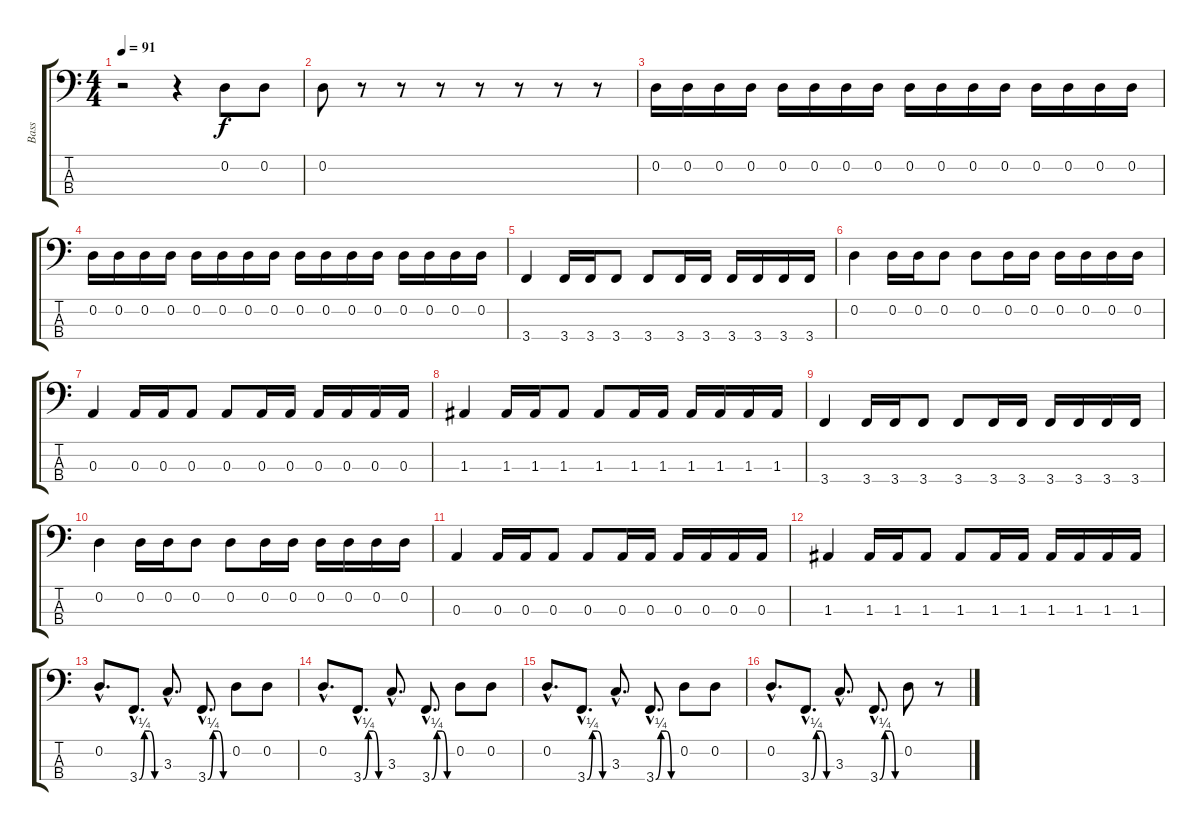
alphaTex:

\track ("Bass" "Bass") {instrument electricbasspick}
\staff {score tabs}
\tuning (G2 D2 A1 D1) {hide}
\ts (4 4)
\tempo 91
\clef f4
\ks c
r.2{dy f} r.4 0.2.8 0.2.8 |
0.2.8 r.8 r.8 r.8 r.8 r.8 r.8 r.8 |
0.2.16 0.2.16 0.2.16 0.2.16 0.2.16 0.2.16 0.2.16 0.2.16 0.2.16 0.2.16 0.2.16 0.2.16 0.2.16 0.2.16 0.2.16 0.2.16 |
0.2.16 0.2.16 0.2.16 0.2.16 0.2.16 0.2.16 0.2.16 0.2.16 0.2.16 0.2.16 0.2.16 0.2.16 0.2.16 0.2.16 0.2.16 0.2.16 |
3.4.4 3.4.16 3.4.16 3.4.8 3.4.8 3.4.16 3.4.16 3.4.16 3.4.16 3.4.16 3.4.16 |
0.2.4 0.2.16 0.2.16 0.2.8 0.2.8 0.2.16 0.2.16 0.2.16 0.2.16 0.2.16 0.2.16 |
0.3.4 0.3.16 0.3.16 0.3.8 0.3.8 0.3.16 0.3.16 0.3.16 0.3.16 0.3.16 0.3.16 |
1.3.4 1.3.16 1.3.16 1.3.8 1.3.8 1.3.16 1.3.16 1.3.16 1.3.16 1.3.16 1.3.16 |
3.4.4 3.4.16 3.4.16 3.4.8 3.4.8 3.4.16 3.4.16 3.4.16 3.4.16 3.4.16 3.4.16 |
0.2.4 0.2.16 0.2.16 0.2.8 0.2.8 0.2.16 0.2.16 0.2.16 0.2.16 0.2.16 0.2.16 |
0.3.4 0.3.16 0.3.16 0.3.8 0.3.8 0.3.16 0.3.16 0.3.16 0.3.16 0.3.16 0.3.16 |
1.3.4 1.3.16 1.3.16 1.3.8 1.3.8 1.3.16 1.3.16 1.3.16 1.3.16 1.3.16 1.3.16 |
0.2{hac}.8{d volume 16} 3.4{be (custom 0 0 15 1 30 1 45 0 60 0) hac}.8{d} 3.3{hac}.8{d} 3.4{be (custom 0 0 15 1 30 1 45 0 60 0) hac}.8{d} 0.2.8 0.2.8 |
0.2{hac}.8{d} 3.4{be (custom 0 0 15 1 30 1 45 0 60 0) hac}.8{d} 3.3{hac}.8{d} 3.4{be (custom 0 0 15 1 30 1 45 0 60 0) hac}.8{d} 0.2.8 0.2.8 |
0.2{hac}.8{d} 3.4{be (custom 0 0 15 1 30 1 45 0 60 0) hac}.8{d} 3.3{hac}.8{d} 3.4{be (custom 0 0 15 1 30 1 45 0 60 0) hac}.8{d} 0.2.8 0.2.8 |
0.2{hac}.8{d} 3.4{be (custom 0 0 15 1 30 1 45 0 60 0) hac}.8{d} 3.3{hac}.8{d} 3.4{be (custom 0 0 15 1 30 1 45 0 60 0) hac}.8{d} 0.2.8 r.8
